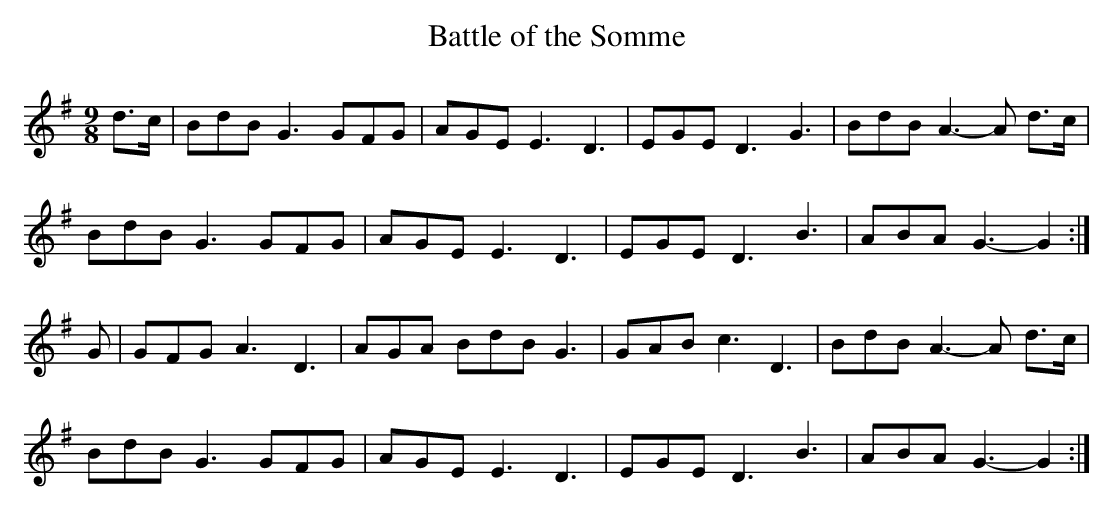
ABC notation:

X:1
T:Battle of the Somme
M:9/8
L:1/8
K:G
d>c|BdB G3 GFG|AGE E3 D3|EGE D3 G3|BdB A3-A d>c|
BdB G3 GFG|AGE E3 D3|EGE D3 B3|ABA G3-G2:|
G|GFG A3 D3|AGA BdB G3|GAB c3 D3|BdB A3- A d>c|
BdB G3 GFG|AGE E3 D3|EGE D3 B3|ABA G3-G2:|]
